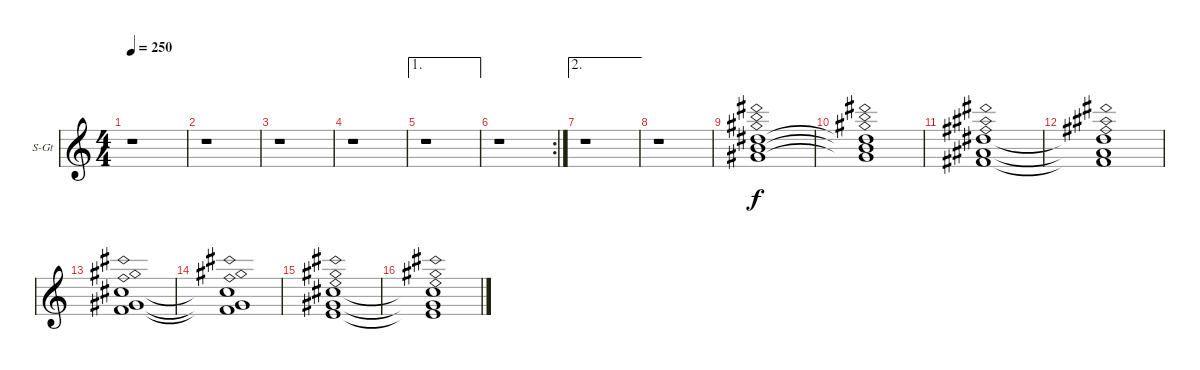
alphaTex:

\bracketExtendMode groupsimilarinstruments
\firstSystemTrackNameOrientation horizontal
\otherSystemsTrackNameOrientation horizontal
\track ("Billentyûs (Mats Olausson)" "S-Gt") {instrument lead1square}
\staff {score}
\tuning (E4 B3 G3 D3 A2 E2)
\displaytranspose 12
\ts (4 4)
\tempo 250
\clef g2
\ks c
r.1{dy f} |
r.1 |
r.1 |
r.1 |
\ae 1
r.1 |
\rc 2
r.1 |
\ae 2
r.1 |
r.1 |
(4.2{ph 12} 4.3{ph 12} 6.4{ph 12}).1 |
(4.2{ph 12 t} 4.3{ph 12 t} 6.4{ph 12 t}).1 |
(4.2{ph 12} 3.3{ph 12} 4.4{ph 12}).1 |
(4.2{ph 12 t} 3.3{ph 12 t} 4.4{ph 12 t}).1 |
(2.2{ph 12} 1.3{ph 12} 3.4{ph 12}).1 |
(2.2{ph 12 t} 1.3{ph 12 t} 3.4{ph 12 t}).1 |
(2.2{ph 12} 1.3{ph 12} 2.4{ph 12}).1 |
(2.2{ph 12 t} 1.3{ph 12 t} 2.4{ph 12 t}).1
